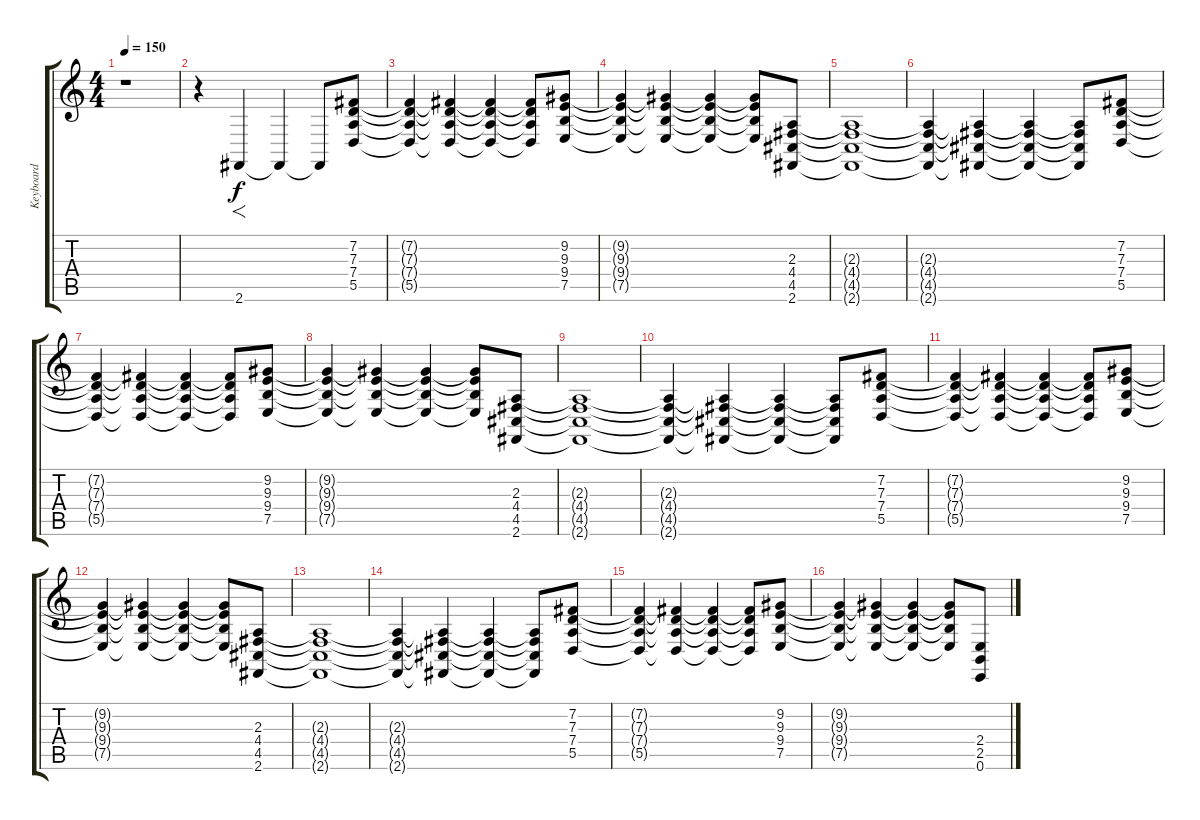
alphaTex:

\track ("Keyboard" "Keyboard") {instrument choiraahs}
\staff {score tabs}
\tuning (E4 B3 G3 D3 A2 E2) {hide}
\ts (4 4)
\tempo 150
\clef g2
\ks c
r.1{dy f instrument choiraahs} |
r.4 2.6.4{f} 2.6{t}.4 2.6{t}.8 (7.2 7.3 7.4 5.5).8 |
(7.2{t} 7.3{t} 7.4{t} 5.5{t}).4 (7.2{t} 7.3{t} 7.4{t} 5.5{t}).4 (7.2{t} 7.3{t} 7.4{t} 5.5{t}).4 (7.2{t} 7.3{t} 7.4{t} 5.5{t}).8 (9.2 9.3 9.4 7.5).8 |
(9.2{t} 9.3{t} 9.4{t} 7.5{t}).4 (9.2{t} 9.3{t} 9.4{t} 7.5{t}).4 (9.2{t} 9.3{t} 9.4{t} 7.5{t}).4 (9.2{t} 9.3{t} 9.4{t} 7.5{t}).8 (2.3 4.4 4.5 2.6).8 |
(2.3{t} 4.4{t} 4.5{t} 2.6{t}).1 |
(2.3{t} 4.4{t} 4.5{t} 2.6{t}).4 (2.3{t} 4.4{t} 4.5{t} 2.6{t}).4 (2.3{t} 4.4{t} 4.5{t} 2.6{t}).4 (2.3{t} 4.4{t} 4.5{t} 2.6{t}).8 (7.2 7.3 7.4 5.5).8 |
(7.2{t} 7.3{t} 7.4{t} 5.5{t}).4 (7.2{t} 7.3{t} 7.4{t} 5.5{t}).4 (7.2{t} 7.3{t} 7.4{t} 5.5{t}).4 (7.2{t} 7.3{t} 7.4{t} 5.5{t}).8 (9.2 9.3 9.4 7.5).8 |
(9.2{t} 9.3{t} 9.4{t} 7.5{t}).4 (9.2{t} 9.3{t} 9.4{t} 7.5{t}).4 (9.2{t} 9.3{t} 9.4{t} 7.5{t}).4 (9.2{t} 9.3{t} 9.4{t} 7.5{t}).8 (2.3 4.4 4.5 2.6).8 |
(2.3{t} 4.4{t} 4.5{t} 2.6{t}).1 |
(2.3{t} 4.4{t} 4.5{t} 2.6{t}).4 (2.3{t} 4.4{t} 4.5{t} 2.6{t}).4 (2.3{t} 4.4{t} 4.5{t} 2.6{t}).4 (2.3{t} 4.4{t} 4.5{t} 2.6{t}).8 (7.2 7.3 7.4 5.5).8 |
(7.2{t} 7.3{t} 7.4{t} 5.5{t}).4 (7.2{t} 7.3{t} 7.4{t} 5.5{t}).4 (7.2{t} 7.3{t} 7.4{t} 5.5{t}).4 (7.2{t} 7.3{t} 7.4{t} 5.5{t}).8 (9.2 9.3 9.4 7.5).8 |
(9.2{t} 9.3{t} 9.4{t} 7.5{t}).4 (9.2{t} 9.3{t} 9.4{t} 7.5{t}).4 (9.2{t} 9.3{t} 9.4{t} 7.5{t}).4 (9.2{t} 9.3{t} 9.4{t} 7.5{t}).8 (2.3 4.4 4.5 2.6).8 |
(2.3{t} 4.4{t} 4.5{t} 2.6{t}).1 |
(2.3{t} 4.4{t} 4.5{t} 2.6{t}).4 (2.3{t} 4.4{t} 4.5{t} 2.6{t}).4 (2.3{t} 4.4{t} 4.5{t} 2.6{t}).4 (2.3{t} 4.4{t} 4.5{t} 2.6{t}).8 (7.2 7.3 7.4 5.5).8 |
(7.2{t} 7.3{t} 7.4{t} 5.5{t}).4 (7.2{t} 7.3{t} 7.4{t} 5.5{t}).4 (7.2{t} 7.3{t} 7.4{t} 5.5{t}).4 (7.2{t} 7.3{t} 7.4{t} 5.5{t}).8 (9.2 9.3 9.4 7.5).8 |
(9.2{t} 9.3{t} 9.4{t} 7.5{t}).4 (9.2{t} 9.3{t} 9.4{t} 7.5{t}).4 (9.2{t} 9.3{t} 9.4{t} 7.5{t}).4 (9.2{t} 9.3{t} 9.4{t} 7.5{t}).8 (2.4 2.5 0.6).8
